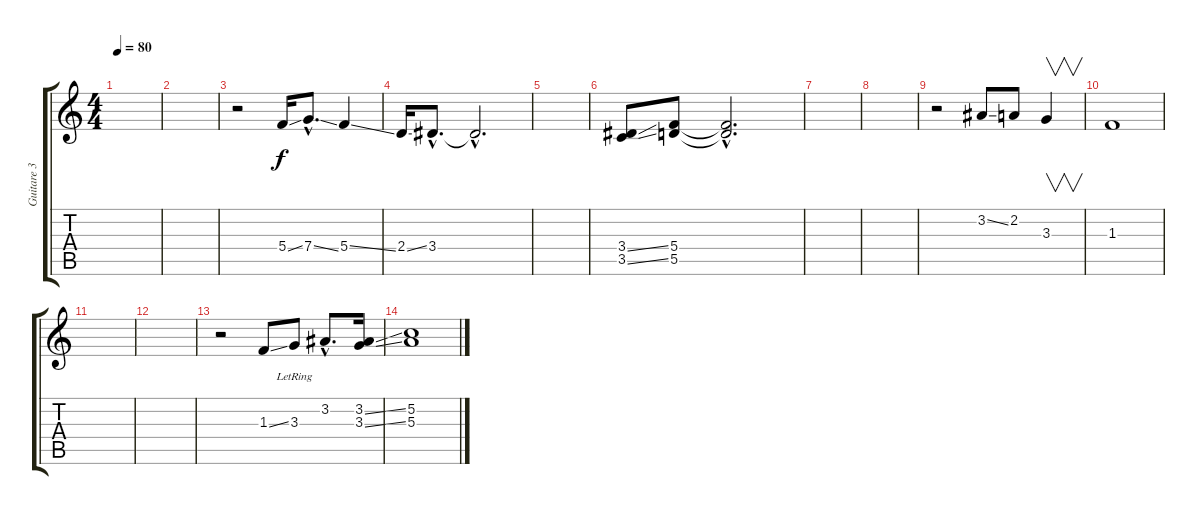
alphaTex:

\track ("Guitare 3" "Guitare 3") {instrument acousticguitarsteel}
\staff {score tabs}
\tuning (A3 G3 E3 C3 A2 C2) {hide}
\ts (4 4)
\tempo 80
\clef g2
\ks c
|
|
r.2 5.4{ss}.16 7.4{ss hac}.8{d} 5.4{ss}.4 |
2.4{ss}.16 3.4{hac}.8{d} 3.4{hac t}.2{d} |
|
(3.4{ss} 3.5{ss}).8 (5.4 5.5).8 (5.4{hac t} 5.5{hac t}).2{d} |
|
|
r.2 3.2{ss}.8 2.2.8 3.3.4{v} |
1.3.1 |
|
|
r.2 1.3{ss}.8 3.3{lr}.8 3.2{hac}.8{d} (3.2{ss} 3.3{ss}).16 |
(5.2 5.3).1
